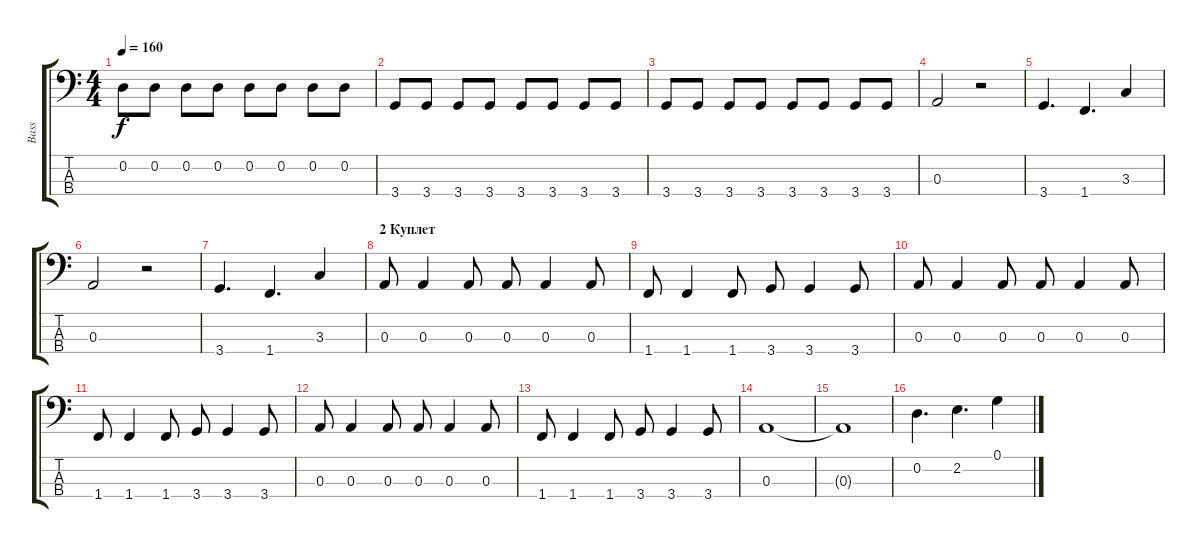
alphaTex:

\track ("Bass" "Bass") {instrument electricbassfinger}
\staff {score tabs}
\tuning (G2 D2 A1 E1) {hide}
\ts (4 4)
\tempo 160
\clef f4
\ks c
0.2.8{dy f} 0.2.8 0.2.8 0.2.8 0.2.8 0.2.8 0.2.8 0.2.8 |
3.4.8 3.4.8 3.4.8 3.4.8 3.4.8 3.4.8 3.4.8 3.4.8 |
3.4.8 3.4.8 3.4.8 3.4.8 3.4.8 3.4.8 3.4.8 3.4.8 |
0.3.2 r.2 |
3.4.4{d} 1.4.4{d} 3.3.4 |
0.3.2 r.2 |
3.4.4{d} 1.4.4{d} 3.3.4 |
\section ("" "2 Куплет")
0.3.8 0.3.4 0.3.8 0.3.8 0.3.4 0.3.8 |
1.4.8 1.4.4 1.4.8 3.4.8 3.4.4 3.4.8 |
0.3.8 0.3.4 0.3.8 0.3.8 0.3.4 0.3.8 |
1.4.8 1.4.4 1.4.8 3.4.8 3.4.4 3.4.8 |
0.3.8 0.3.4 0.3.8 0.3.8 0.3.4 0.3.8 |
1.4.8 1.4.4 1.4.8 3.4.8 3.4.4 3.4.8 |
0.3.1 |
0.3{t}.1 |
0.2.4{d} 2.2.4{d} 0.1.4
